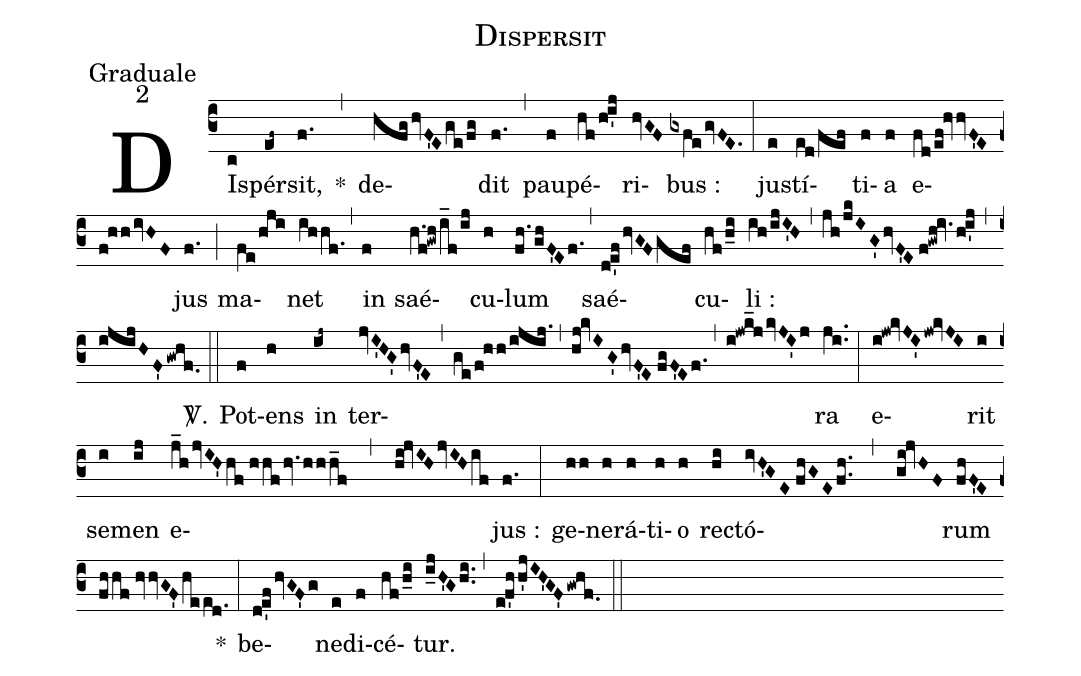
name:Dispersit;
office-part:Graduale;
mode:2;
%%
name:Dispersit;
office-part:Graduale;
mode:2;
book:Graduale Romanum, 1961, p. 576 & The Liber Usualis, 1961, p. 1608;
transcriber:Andrew Hinkley;
%%
(c3) DIs(c)pér(ef~)sit,(f.) *(,) de(hfg/hvF'Ege/fg)dit(f.) (,) pau(f)pé(hf/h!i'j)ri(hvGF)bus :(gxfe/gvFE.) (:) ju(e)stí(ed/fef)ti(f)a(f) e(fd/ef!hvvF'E//f!hhivHF)jus(f.) (;) ma(fe/hji)net(ihhf.) (,) in(f) saé(h.f!gwh/i_f/ij)cu(h)lum(fh./ghF'Ef.) (,) saé(d!e'f/hvGFgef)cu(hf/h_i)li :(ih/ijI'H) (,) (jh/jkIG'hvF'E//f!gwh!iv.h!i'j) (,) (ijijHF'gwhf.) <sp>V/</sp>.(::) Pot(f)ens(h) in(ij~) ter(jvI'HG'hvF'E,ge/f!hh/ijij.,hj!kvIG'hvF'E//fgF'Ef.,i!jwk_jkvJI'j)ra(ji..) (:) e(i!jw!kvJI'jw!kvJI)rit(i) se(i)men(ij) e(j_h/jvIH'hf//hhfhv.hhh_f , hi!jvIHjvIHif)jus :(f.) (:) ge(hh)ne(h)rá(h)ti(h)o(h) re(hi)ctó(ivH'GE//fhGEfh.. , gi!jvHF)rum(fhF'Efhhf//hvvGF'heed.) *(:) be(d!e'f/hvGF'g)ne(e)di(f)cé(hf/h_i)tur.(i_jH'Ghi..) (,) (e!f'hh'jIH'GF'gwhf.) (::)
